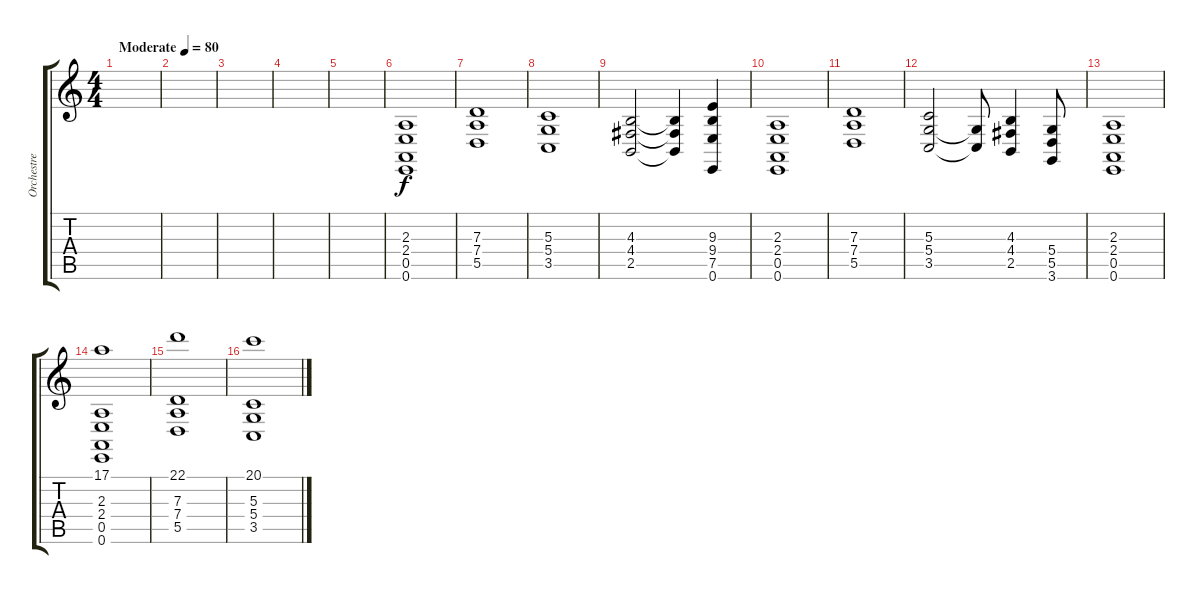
\track ("Orchestre" "Orchestre") {instrument stringensemble1}
\staff {score tabs}
\tuning (E4 B3 G3 D3 A2 E2) {hide}
\ts (4 4)
\tempo (80 "Moderate")
\clef g2
\ks c
|
|
|
|
|
(2.3 2.4 0.5 0.6).1 |
(7.3 7.4 5.5).1 |
(5.3 5.4 3.5).1 |
(4.3 4.4 2.5).2 (4.3{t} 4.4{t} 2.5{t}).4 (9.3 9.4 7.5 0.6).4 |
(2.3 2.4 0.5 0.6).1 |
(7.3 7.4 5.5).1 |
(5.3 5.4 3.5).2 (5.4{t} 3.5{t}).8 (4.3 4.4 2.5).4 (5.4 5.5 3.6).8 |
(2.3 2.4 0.5 0.6).1 |
(17.1 2.3 2.4 0.5 0.6).1 |
(22.1 7.3 7.4 5.5).1 |
(20.1 5.3 5.4 3.5).1
